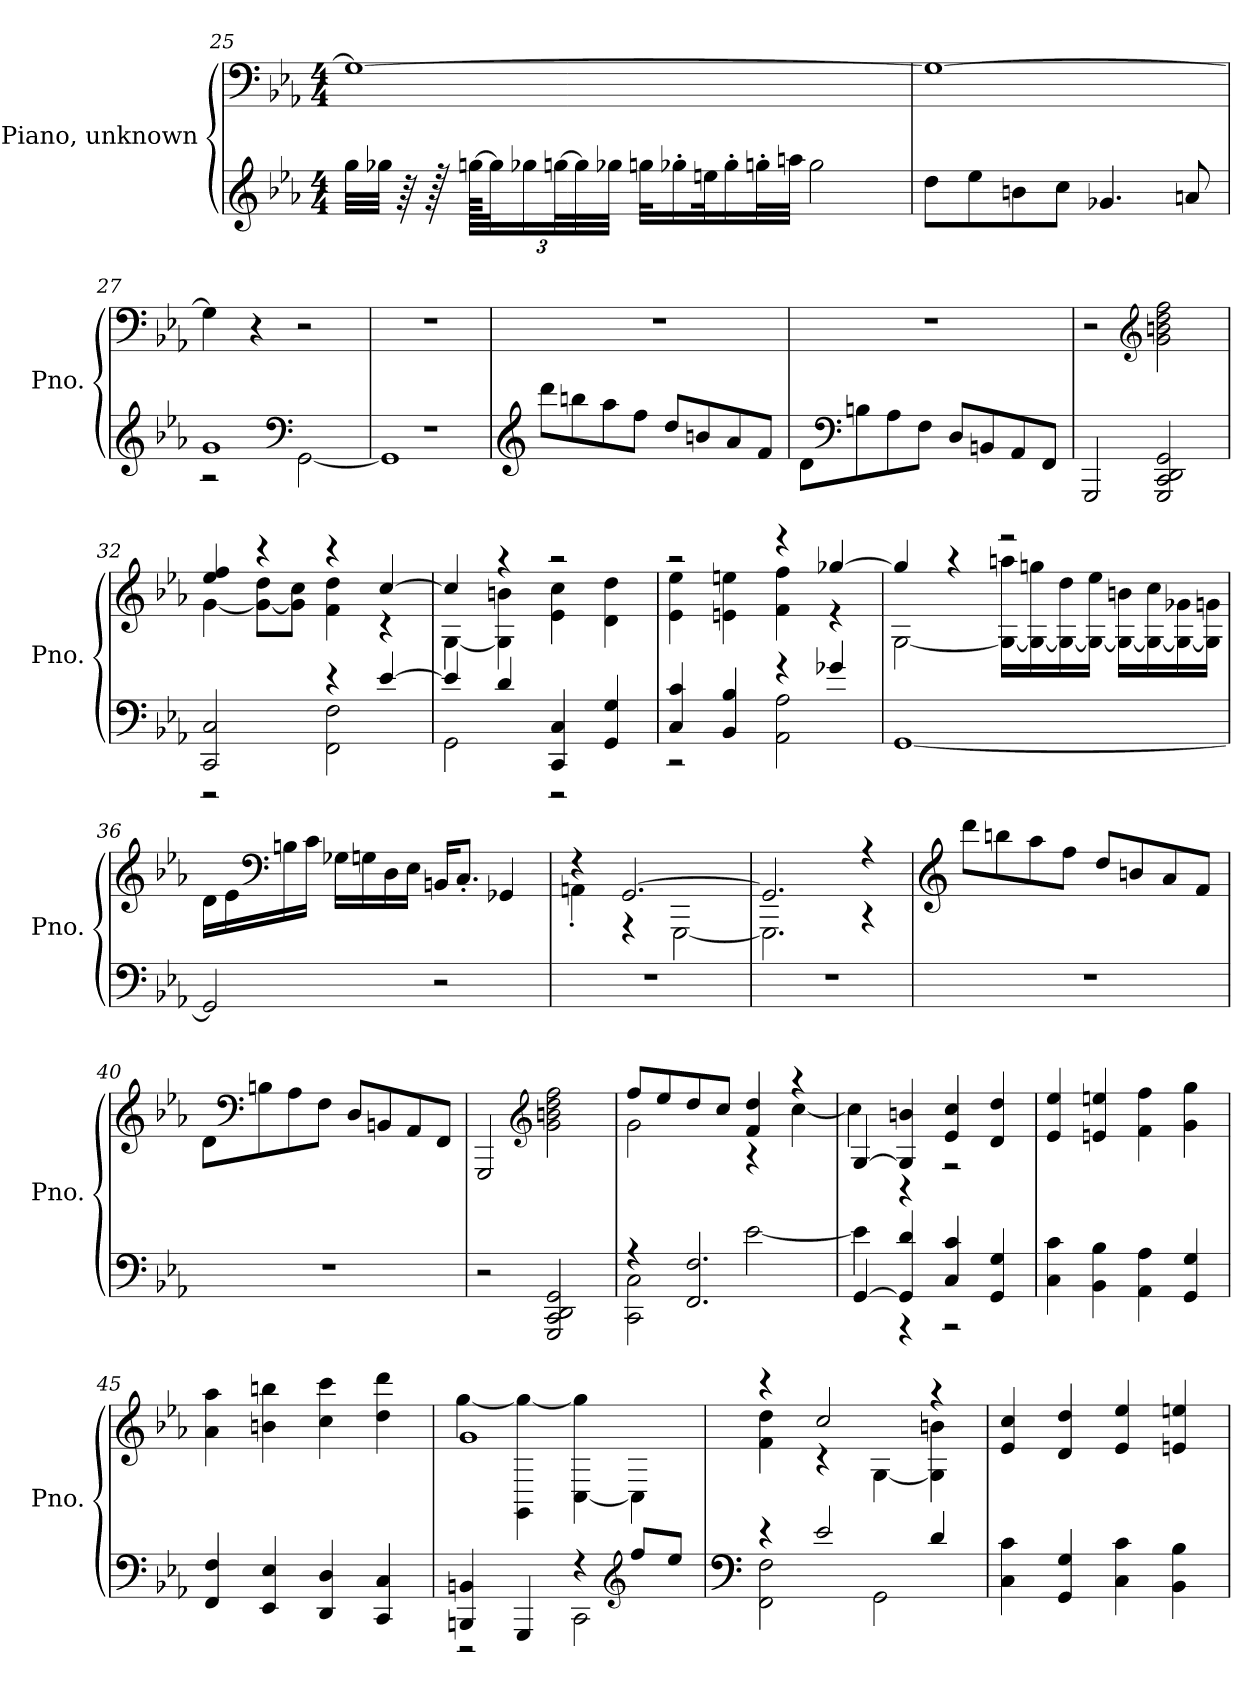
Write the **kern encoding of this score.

**kern	**kern
*part1	*part1
*staff2	*staff1
*I"Piano, unknown	*
*I'Pno.	*
!!LO:PB:g=z
*clefG2	*clefF4
*k[b-e-a-]	*k[b-e-a-]
*M4/4	*M4/4
=25	=25
32gg\LLL	1G_
32gg-X\JJJ	.
64r	.
128r	.
[128ggn\KKLLL	.
32gg\J]	.
*Xbrackettup	*
24gg-X\	.
[48ggn\L	.
32gg\]	.
32gg-X\JJJ	.
32ggn\KLL	.
16gg-X'\	.
32een\K	.
16gg-'\	.
32ggn'\L	.
32aan\JJJ	.
2gg\	.
=26	=26
8dd\L	1G_
8ee-\	.
8bn\	.
8cc\J	.
4.g-X/	.
8an/	.
=27	=27
*^	*
1g	2r	4G\]
.	.	4r
*clefF4	*	*
.	[2GG\	2r
=28	=28	=28
1r	1GG]	1r
*v	*v	*
!!LO:LB:g=z
=29	=29
*clefG2	*
8ddd\L	1r
8bbn\	.
8aa-\	.
8ff\J	.
8dd/L	.
8bn/	.
8a-/	.
8f/J	.
=30	=30
8d\L	1r
*clefF4	*
8Bn\	.
8A-\	.
8F\J	.
8D/L	.
8BBn/	.
8AA-/	.
8FF/J	.
=31	=31
2GGG/	2r
*	*clefG2
2GGG/ 2CC/ 2DD/ 2GG/	2g\ 2bn\ 2dd\ 2ff\
=32	=32
*^	*^
2CC/ 2C/	2r	4ee-/ 4ff/	[4g\
.	.	4r	8g\_ 8dd\L
.	.	.	8g\] 8cc\J
4r	2FF\ 2F\	4r	4f\ 4dd\
[4e-/	.	[4cc/	4r
=33	=33	=33	=33
4e-/]	2GG\	4cc/]	[4G\
4d/	.	4r	4G\] 4bn\
4CC/ 4C/	2r	2r	4e-\ 4cc\
4GG/ 4G/	.	.	4d\ 4dd\
!!LO:LB:g=z	!!
=34	=34	=34	=34
4C/ 4c/	2r	2r	4e-\ 4ee-\
4BB-/ 4B-/	.	.	4en\ 4een\
4r	2AA-\ 2A-\	4r	4f\ 4ff\
4g-X/	.	[4gg-X/	4r
*v	*v	*	*
=35	=35	=35
[1GG	4gg-/]	[2G\
.	4r	.
.	2r	16G\_ 16aan\LL
.	.	16G\_ 16ggn\
.	.	16G\_ 16dd\
.	.	16G\_ 16ee-\JJ
.	.	16G\_ 16bn\LL
.	.	16G\_ 16cc\
.	.	16G\_ 16g-X\
.	.	16G\] 16gn\JJ
*	*v	*v
=36	=36
2GG/]	16d\LL
.	16e-\
*	*clefF4
.	16Bn\
.	16c\JJ
.	16G-X\LL
.	16Gn\
.	16D\
.	16E-\JJ
2r	16BBn/KL
.	8.C'/J
.	4GG-X/
=37	=37
*	*^
1r	4r	4AAn'\
.	[2.GG/	4r
.	.	[2GGG\
!!LO:LB:g=z	!!
=38	=38	=38
1r	2.GG/]	2.GGG\]
.	4r	4r
*	*v	*v
=39	=39
*	*clefG2
1r	8ddd\L
.	8bbn\
.	8aa-\
.	8ff\J
.	8dd/L
.	8bn/
.	8a-/
.	8f/J
=40	=40
1r	8d\L
*	*clefF4
.	8Bn\
.	8A-\
.	8F\J
.	8D/L
.	8BBn/
.	8AA-/
.	8FF/J
=41	=41
2r	2GGG/
*	*clefG2
2GGG/ 2CC/ 2DD/ 2GG/	2g\ 2bn\ 2dd\ 2ff\
=42	=42
*^	*^
4r	2CC\ 2C\	8ff/L	2g\
.	.	8ee-/	.
2.FF/ 2.F/	.	8dd/	.
.	.	8cc/J	.
.	[2e-\	4f/ 4dd/	4r
.	.	4r	[4cc\
!!LO:LB:g=z	!!
=43	=43	=43	=43
[4GG/	4e-\]	[4G/	4cc\]
4GG/] 4d/	4r	4G/] 4bn/	4r
4C/ 4c/	2r	4e-/ 4cc/	2r
4GG/ 4G/	.	4d/ 4dd/	.
*v	*v	*	*
*	*v	*v
=44	=44
4C\ 4c\	4e-/ 4ee-/
4BB-\ 4B-\	4en/ 4een/
4AA-\ 4A-\	4f\ 4ff\
4GG/ 4G/	4g\ 4gg\
=45	=45
4FF/ 4F/	4a-\ 4aa-\
4EE-/ 4E-/	4bn\ 4bbn\
4DD/ 4D/	4cc\ 4ccc\
4CC/ 4C/	4dd\ 4ddd\
=46	=46
*^	*^
4BBBn/ 4BBn/	2r	1g	[4gg\
4GGG/	.	.	4GG\ 4gg\_
4r	2CC\	.	[4C\ 4gg\]
*clefG2	*	*	*
8ff/L	.	.	4C\]
8ee-/J	.	.	.
=47	=47	=47	=47
*clefF4	*	*	*
4r	2FF\ 2F\	4r	4f\ 4dd\
2e-/	.	2cc/	4r
.	2GG\	.	[4G\
4d/	.	4r	4G\] 4bn\
*v	*v	*	*
*	*v	*v
=48	=48
4C\ 4c\	4e-/ 4cc/
4GG/ 4G/	4d/ 4dd/
4C\ 4c\	4e-/ 4ee-/
4BB-\ 4B-\	4en/ 4een/
=	=
*-	*-
